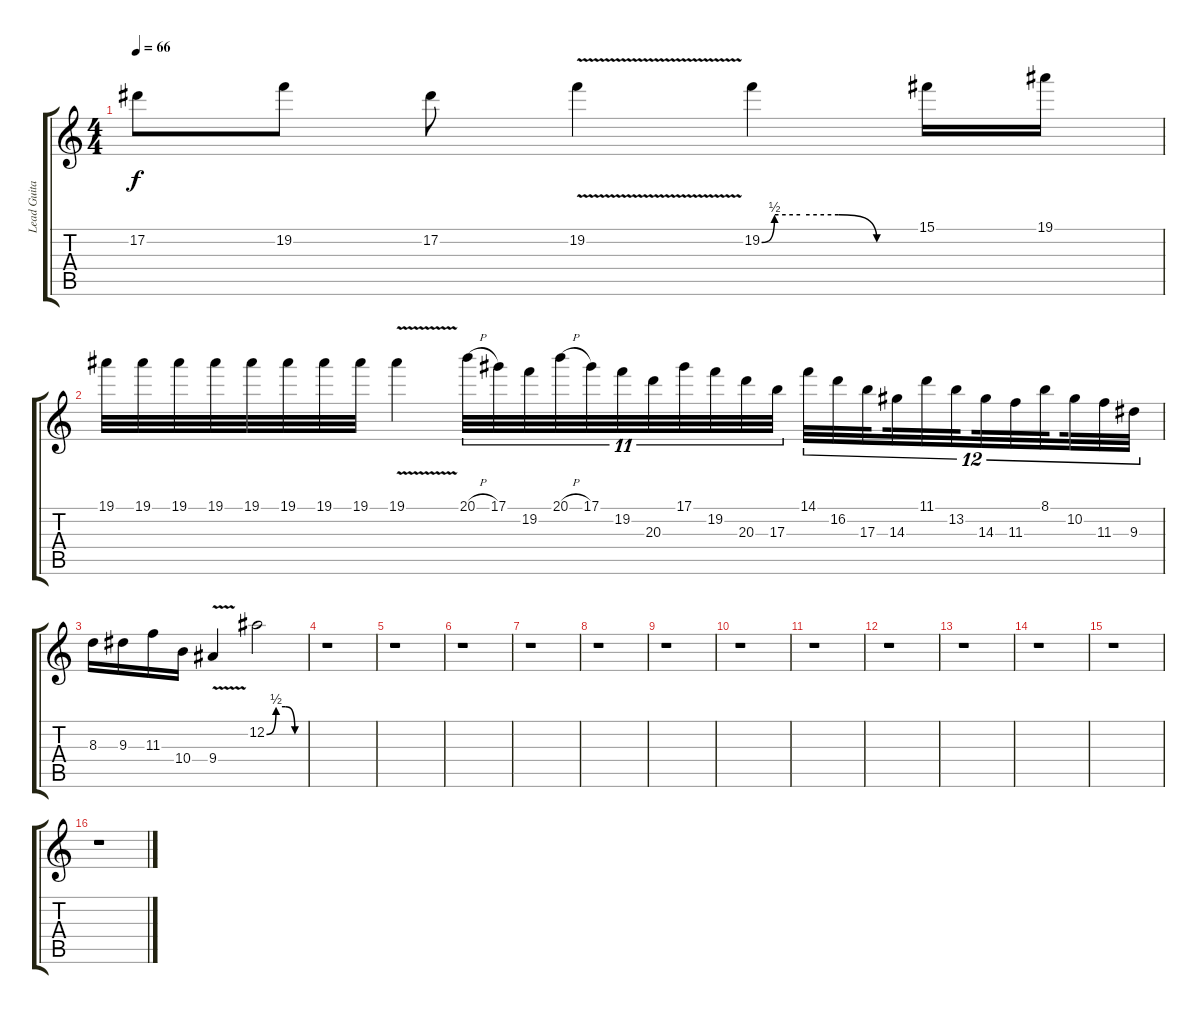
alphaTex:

\track ("Lead Guitar" "Lead Guita") {instrument overdrivenguitar}
\staff {score tabs}
\tuning (Eb4 Bb3 Gb3 Db3 Ab2 Eb2) {hide}
\ts (4 4)
\tempo 66
\clef g2
\ks c
17.2{t}.8{dy f} 19.2.8 17.2.8 19.2{v}.4 19.2{be (custom 0 0 5 2 15 2 30 2 45 0 60 0)}.4 15.1.16 19.1.16 |
19.1.32 19.1.32 19.1.32 19.1.32 19.1.32 19.1.32 19.1.32 19.1.32 19.1{v}.4 20.1{h}.32{tu (11 8)} 17.1.32{tu (11 8)} 19.2.32{tu (11 8)} 20.1{h}.32{tu (11 8)} 17.1.32{tu (11 8)} 19.2.32{tu (11 8)} 20.3.32{tu (11 8)} 17.1.32{tu (11 8)} 19.2.32{tu (11 8)} 20.3.32{tu (11 8)} 17.3.32{tu (11 8)} 14.1.32{tu (12 8)} 16.2.32{tu (12 8)} 17.3.32{tu (12 8) beam splitsecondary} 14.3.32{tu (12 8)} 11.1.32{tu (12 8)} 13.2.32{tu (12 8) beam splitsecondary} 14.3.32{tu (12 8)} 11.3.32{tu (12 8)} 8.1.32{tu (12 8) beam splitsecondary} 10.2.32{tu (12 8)} 11.3.32{tu (12 8)} 9.3.32{tu (12 8)} |
8.3.16 9.3.16 11.3.16 10.4.16 9.4{v}.4 12.2{be (custom 0 0 15 2 30 2 45 0 60 0)}.2 |
r.1 |
r.1 |
r.1 |
r.1 |
r.1 |
r.1 |
r.1 |
r.1 |
r.1 |
r.1 |
r.1 |
r.1 |
r.1
